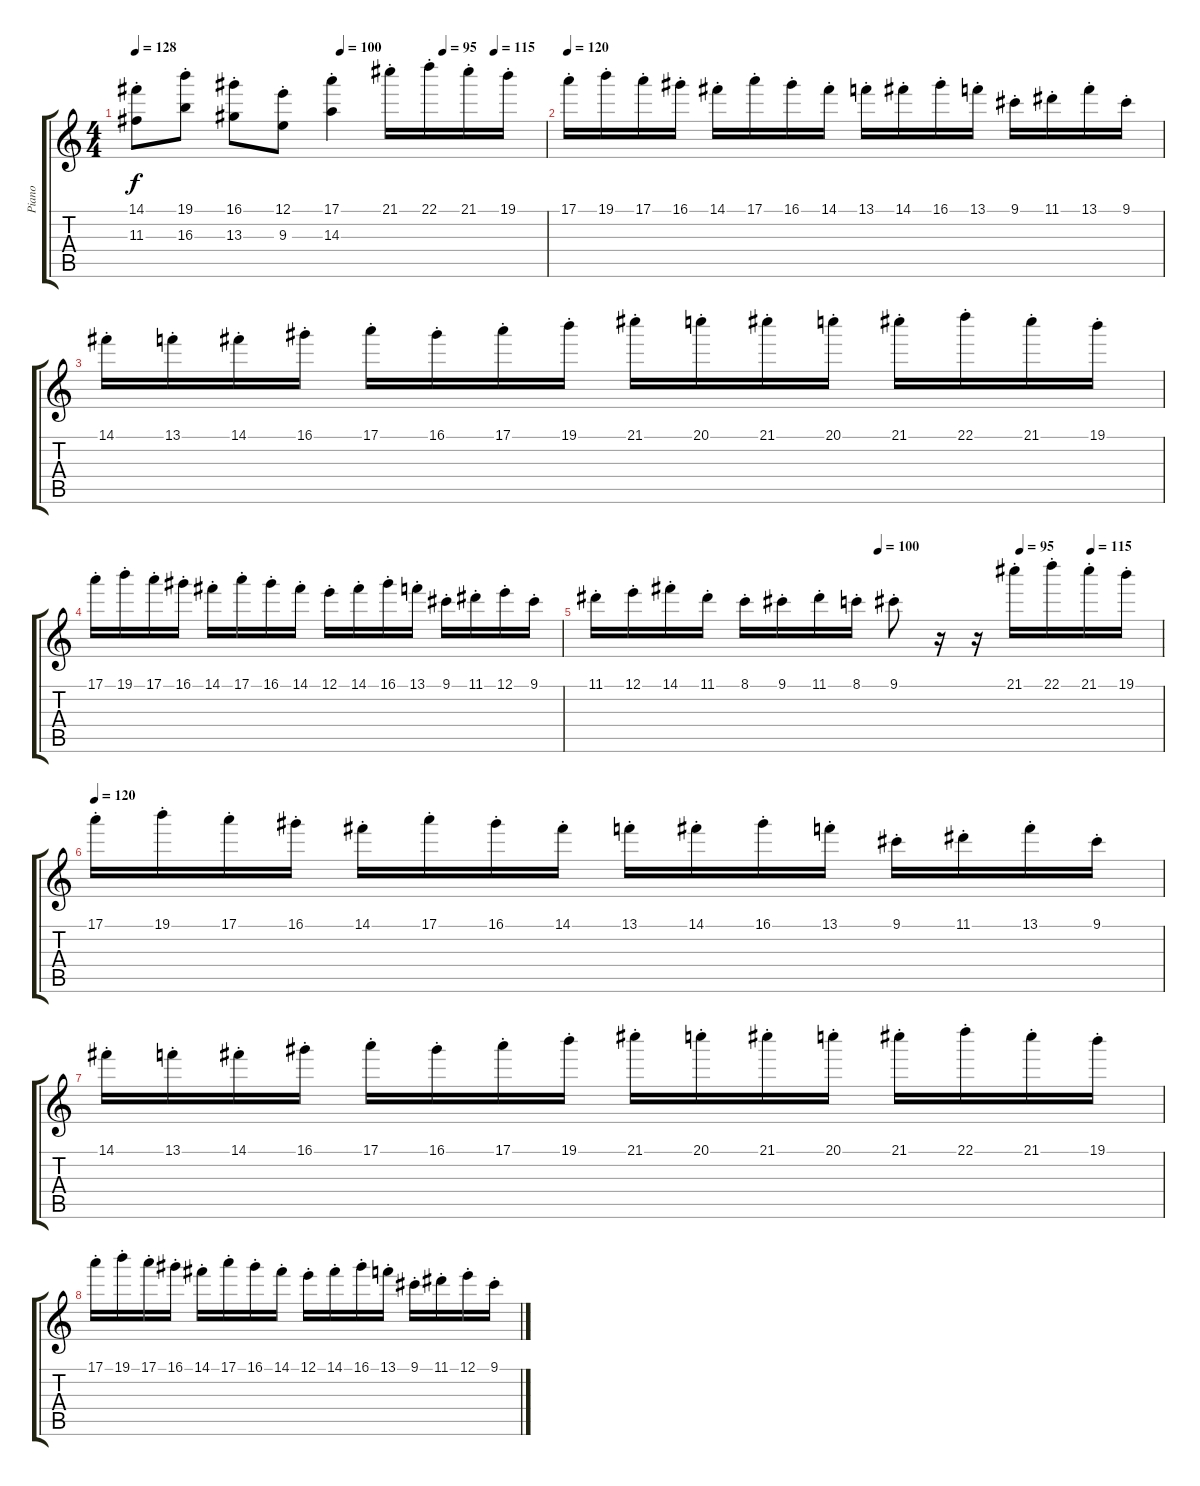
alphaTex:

\track ("Piano" "Piano") {instrument acousticguitarsteel}
\staff {score tabs}
\tuning (E4 B3 G3 D3 A2 E2) {hide}
\ts (4 4)
\tempo 128
\tempo (100 0.5)
\tempo (95 0.75)
\tempo (115 0.875)
\clef g2
\ks c
(14.1{st} 11.3{st}).8{dy f} (19.1{st} 16.3{st}).8 (16.1{st} 13.3{st}).8 (12.1{st} 9.3{st}).8 (17.1{st} 14.3{st}).4 21.1{st}.16 22.1{st}.16 21.1{st}.16 19.1{st}.16 |
\tempo 120
17.1{st}.16 19.1{st}.16 17.1{st}.16 16.1{st}.16 14.1{st}.16 17.1{st}.16 16.1{st}.16 14.1{st}.16 13.1{st}.16 14.1{st}.16 16.1{st}.16 13.1{st}.16 9.1{st}.16 11.1{st}.16 13.1{st}.16 9.1{st}.16 |
14.1{st}.16 13.1{st}.16 14.1{st}.16 16.1{st}.16 17.1{st}.16 16.1{st}.16 17.1{st}.16 19.1{st}.16 21.1{st}.16 20.1{st}.16 21.1{st}.16 20.1{st}.16 21.1{st}.16 22.1{st}.16 21.1{st}.16 19.1{st}.16 |
17.1{st}.16 19.1{st}.16 17.1{st}.16 16.1{st}.16 14.1{st}.16 17.1{st}.16 16.1{st}.16 14.1{st}.16 12.1{st}.16 14.1{st}.16 16.1{st}.16 13.1{st}.16 9.1{st}.16 11.1{st}.16 12.1{st}.16 9.1{st}.16 |
\tempo (100 0.5)
\tempo (95 0.75)
\tempo (115 0.875)
11.1{st}.16 12.1{st}.16 14.1{st}.16 11.1{st}.16 8.1{st}.16 9.1{st}.16 11.1{st}.16 8.1{st}.16 9.1{st}.8 r.16 r.16 21.1{st}.16 22.1{st}.16 21.1{st}.16 19.1{st}.16 |
\tempo 120
17.1{st}.16 19.1{st}.16 17.1{st}.16 16.1{st}.16 14.1{st}.16 17.1{st}.16 16.1{st}.16 14.1{st}.16 13.1{st}.16 14.1{st}.16 16.1{st}.16 13.1{st}.16 9.1{st}.16 11.1{st}.16 13.1{st}.16 9.1{st}.16 |
14.1{st}.16 13.1{st}.16 14.1{st}.16 16.1{st}.16 17.1{st}.16 16.1{st}.16 17.1{st}.16 19.1{st}.16 21.1{st}.16 20.1{st}.16 21.1{st}.16 20.1{st}.16 21.1{st}.16 22.1{st}.16 21.1{st}.16 19.1{st}.16 |
17.1{st}.16 19.1{st}.16 17.1{st}.16 16.1{st}.16 14.1{st}.16 17.1{st}.16 16.1{st}.16 14.1{st}.16 12.1{st}.16 14.1{st}.16 16.1{st}.16 13.1{st}.16 9.1{st}.16 11.1{st}.16 12.1{st}.16 9.1{st}.16
